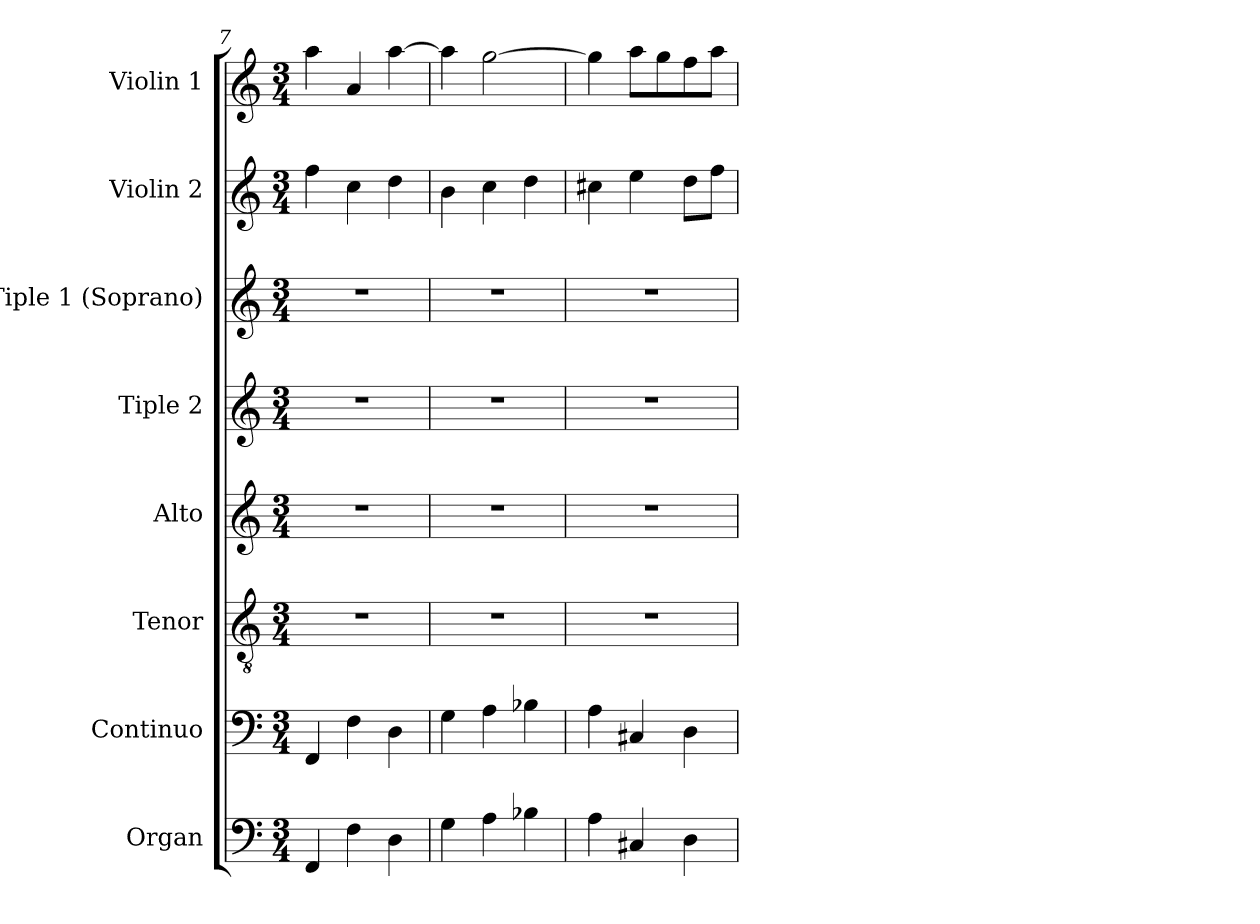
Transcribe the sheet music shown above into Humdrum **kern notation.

**kern	**kern	**kern	**kern	**kern	**kern	**kern	**kern
*part8	*part7	*part6	*part5	*part4	*part3	*part2	*part1
*staff8	*staff7	*staff6	*staff5	*staff4	*staff3	*staff2	*staff1
*I"Organ	*I"Continuo	*I"Tenor	*I"Alto	*I"Tiple 2	*I"Tiple 1 (Soprano)	*I"Violin 2	*I"Violin 1
*I'Org.	*I'Cont.	*I'T.	*I'A.	*	*I'S	*I'Vln. 2	*I'Vln. 1
*clefF4	*clefF4	*clefGv2	*clefG2	*clefG2	*clefG2	*clefG2	*clefG2
*	*	*ITrd7c12	*	*	*	*	*
*k[]	*k[]	*k[]	*k[]	*k[]	*k[]	*k[]	*k[]
*C:	*C:	*C:	*C:	*C:	*C:	*C:	*C:
*M3/4	*M3/4	*M3/4	*M3/4	*M3/4	*M3/4	*M3/4	*M3/4
=7	=7	=7	=7	=7	=7	=7	=7
!	!	!LO:N:vis=1	!LO:N:vis=1	!LO:N:vis=1	!LO:N:vis=1	!	!
4FFi/	4FFi/	2.r	2.r	2.r	2.r	4ffi\	4aai\
4Fi\	4Fi\	.	.	.	.	4cci\	4ai/
4Di\	4Di\	.	.	.	.	4ddi\	[4aai\
=8	=8	=8	=8	=8	=8	=8	=8
!	!	!LO:N:vis=1	!LO:N:vis=1	!LO:N:vis=1	!LO:N:vis=1	!	!
4Gi\	4Gi\	2.r	2.r	2.r	2.r	4bi\	4aai\]
4Ai\	4Ai\	.	.	.	.	4cci\	[2ggi\
4B-Xi\	4B-Xi\	.	.	.	.	4ddi\	.
=9	=9	=9	=9	=9	=9	=9	=9
!	!	!LO:N:vis=1	!LO:N:vis=1	!LO:N:vis=1	!LO:N:vis=1	!	!
4Ai\	4Ai\	2.r	2.r	2.r	2.r	4cc#Xi\	4ggi\]
4C#Xi/	4C#Xi/	.	.	.	.	4eei\	8aai\L
.	.	.	.	.	.	.	8ggi\
4Di\	4Di\	.	.	.	.	8ddi\L	8ffi\
.	.	.	.	.	.	8ffi\J	8aai\J
=	=	=	=	=	=	=	=
*-	*-	*-	*-	*-	*-	*-	*-
